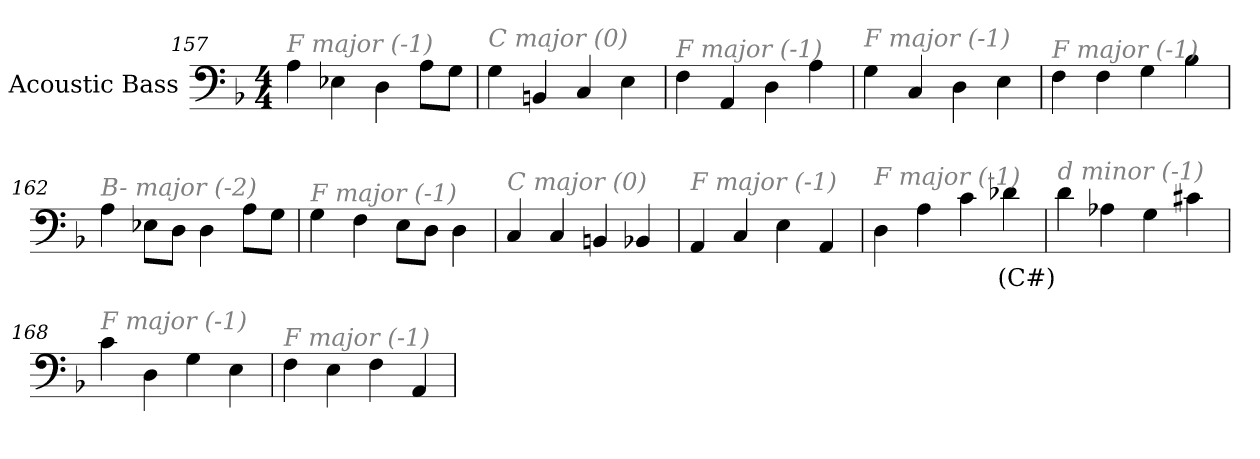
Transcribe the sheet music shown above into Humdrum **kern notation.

**kern	**text
*part1	*part1
*staff1	*staff1
*I"Acoustic Bass	*
*clefF4	*
*ITrd7c12	*
*k[b-]	*
*F:	*
*M4/4	*
=157	=157
!LO:TX:i:color=#808080:t=F major (-1)	!
4AA	.
4EE-X	.
4DD	.
8AAL	.
8GGJ	.
=158	=158
!LO:TX:i:color=#808080:t=C major (0)	!
4GG	.
4BBBn	.
4CC	.
4EE	.
=159	=159
!LO:TX:i:color=#808080:t=F major (-1)	!
4FF	.
4AAA	.
4DD	.
4AA	.
=160	=160
!LO:TX:i:color=#808080:t=F major (-1)	!
4GG	.
4CC	.
4DD	.
4EE	.
=161	=161
!LO:TX:i:color=#808080:t=F major (-1)	!
4FF	.
4FF	.
4GG	.
4BB-	.
=162	=162
!LO:TX:i:color=#808080:t=B- major (-2)	!
4AA	.
8EE-XL	.
8DDJ	.
4DD	.
8AAL	.
8GGJ	.
=163	=163
!LO:TX:i:color=#808080:t=F major (-1)	!
4GG	.
4FF	.
8EEL	.
8DDJ	.
4DD	.
=164	=164
!LO:TX:i:color=#808080:t=C major (0)	!
4CC	.
4CC	.
4BBBn	.
4BBB-X	.
=165	=165
!LO:TX:i:color=#808080:t=F major (-1)	!
4AAA	.
4CC	.
4EE	.
4AAA	.
=166	=166
!LO:TX:i:color=#808080:t=F major (-1)	!
4DD	.
4AA	.
4C	.
4D-Xi	(C#)
=167	=167
!LO:TX:i:color=#808080:t=d minor (-1)	!
4D	.
4AA-X	.
4GG	.
4C#X	.
=168	=168
!LO:TX:i:color=#808080:t=F major (-1)	!
4C	.
4DD	.
4GG	.
4EE	.
=169	=169
!LO:TX:i:color=#808080:t=F major (-1)	!
4FF	.
4EE	.
4FF	.
4AAA	.
=	=
*-	*-
